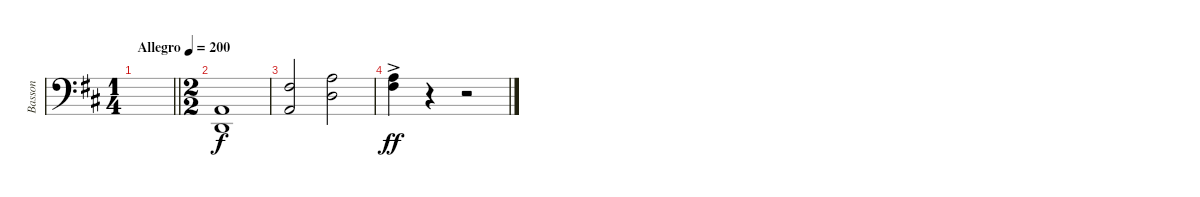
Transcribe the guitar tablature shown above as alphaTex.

\track ("Basson" "Basson") {instrument bassoon}
\staff {score}
\tuning (G2 D2 A1 E1) {hide}
\ts (1 4)
\tempo (200 "Allegro")
\clef f4
\barLineRight lightlight
\ks d
|
\ts (2 2)
(2.1 0.2).1{volume 8} |
(2.1 16.2).2{volume 16} (14.1 12.2).2 |
(11.1{ac} 19.2{ac}).4{dy ff} r.4 r.2
